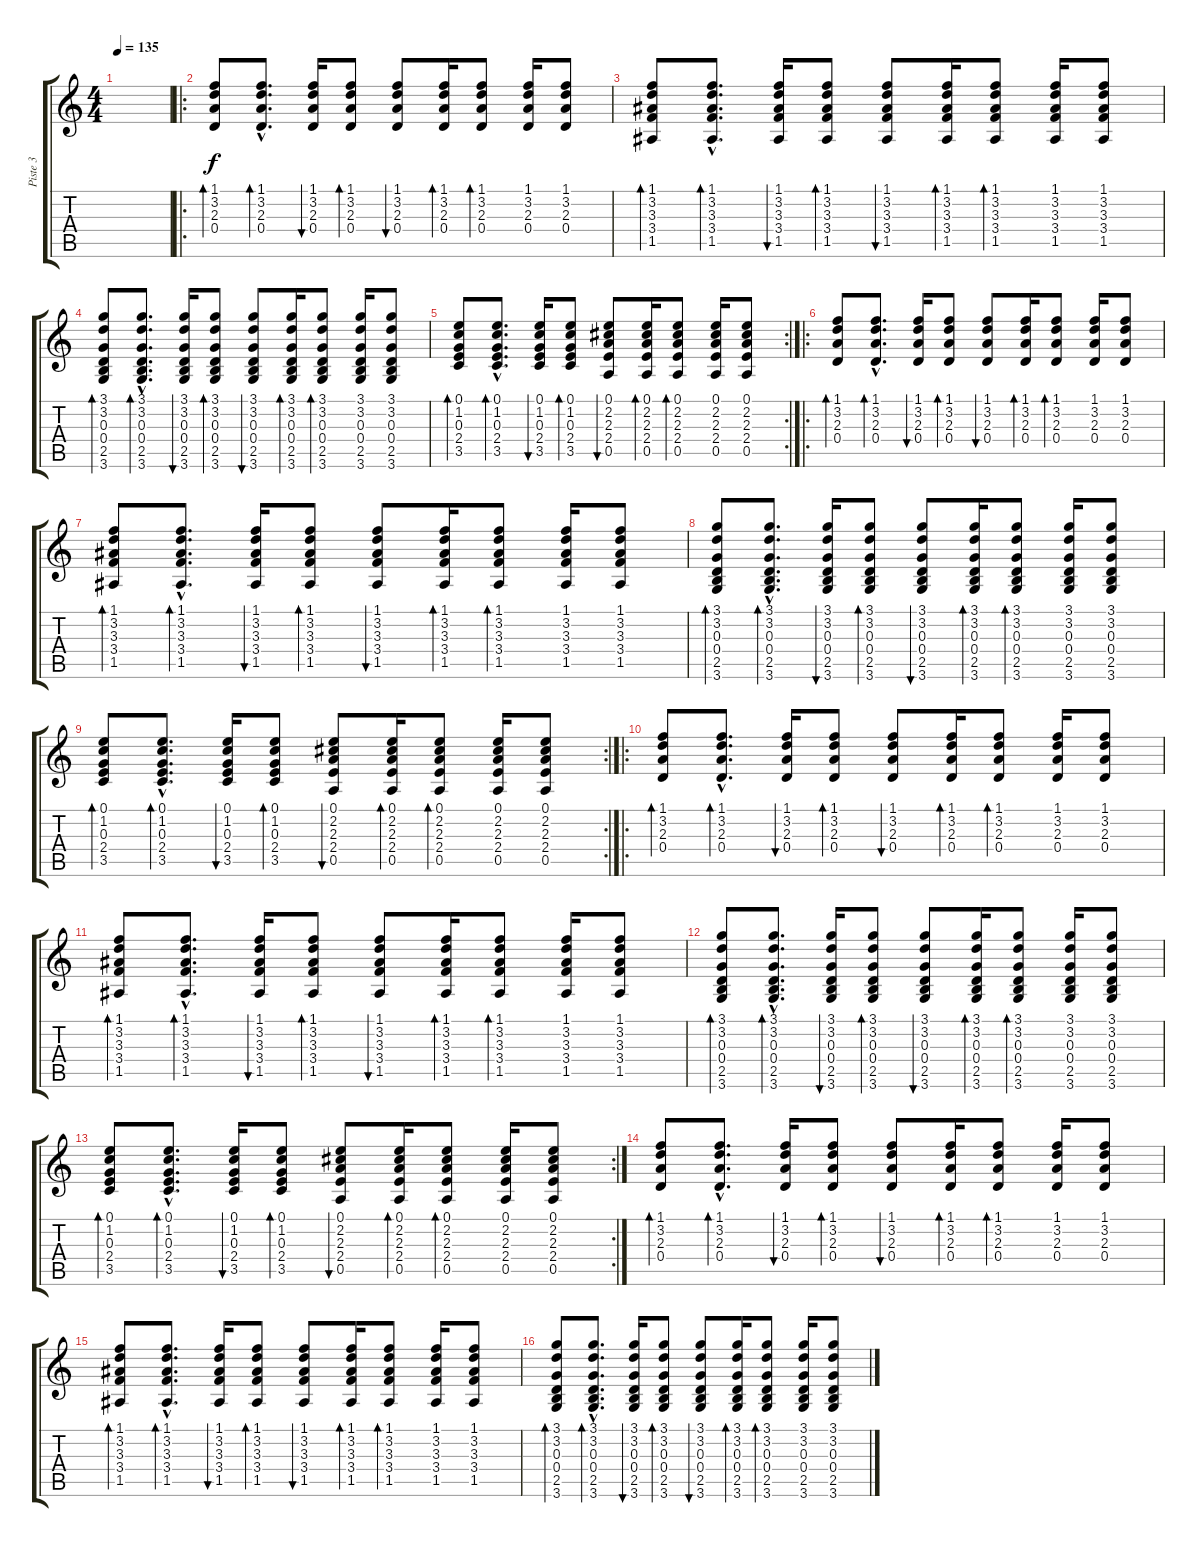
\track ("Piste 3" "Piste 3") {instrument acousticguitarsteel}
\staff {score tabs}
\tuning (E4 B3 G3 D3 A2 E2) {hide}
\ts (4 4)
\tempo 135
\clef g2
\ks c
|
\ro
(1.1 3.2 2.3 0.4).8{bd 60} (1.1{hac} 3.2{hac} 2.3{hac} 0.4{hac}).8{d bd 60} (1.1 3.2 2.3 0.4).16{bu 60} (1.1 3.2 2.3 0.4).8{bd 60} (1.1 3.2 2.3 0.4).8{bu 60} (1.1 3.2 2.3 0.4).16{bd 60} (1.1 3.2 2.3 0.4).8{bd 60} (1.1 3.2 2.3 0.4).16 (1.1 3.2 2.3 0.4).8 |
(1.1 3.2 3.3 3.4 1.5).8{bd 60} (1.1{hac} 3.2{hac} 3.3{hac} 3.4{hac} 1.5{hac}).8{d bd 60} (1.1 3.2 3.3 3.4 1.5).16{bu 60} (1.1 3.2 3.3 3.4 1.5).8{bd 60} (1.1 3.2 3.3 3.4 1.5).8{bu 60} (1.1 3.2 3.3 3.4 1.5).16{bd 60} (1.1 3.2 3.3 3.4 1.5).8{bd 60} (1.1 3.2 3.3 3.4 1.5).16 (1.1 3.2 3.3 3.4 1.5).8 |
(3.1 3.2 0.3 0.4 2.5 3.6).8{bd 60} (3.1{hac} 3.2{hac} 0.3{hac} 0.4{hac} 2.5{hac} 3.6{hac}).8{d bd 60} (3.1 3.2 0.3 0.4 2.5 3.6).16{bu 60} (3.1 3.2 0.3 0.4 2.5 3.6).8{bd 60} (3.1 3.2 0.3 0.4 2.5 3.6).8{bu 60} (3.1 3.2 0.3 0.4 2.5 3.6).16{bd 60} (3.1 3.2 0.3 0.4 2.5 3.6).8{bd 60} (3.1 3.2 0.3 0.4 2.5 3.6).16 (3.1 3.2 0.3 0.4 2.5 3.6).8 |
\rc 2
(0.1 1.2 0.3 2.4 3.5).8{bd 60} (0.1{hac} 1.2{hac} 0.3{hac} 2.4{hac} 3.5{hac}).8{d bd 60} (0.1 1.2 0.3 2.4 3.5).16{bu 60} (0.1 1.2 0.3 2.4 3.5).8{bd 60} (0.1 2.2 2.3 2.4 0.5).8{bu 60} (0.1 2.2 2.3 2.4 0.5).16{bd 60} (0.1 2.2 2.3 2.4 0.5).8{bd 60} (0.1 2.2 2.3 2.4 0.5).16 (0.1 2.2 2.3 2.4 0.5).8 |
\ro
(1.1 3.2 2.3 0.4).8{bd 60} (1.1{hac} 3.2{hac} 2.3{hac} 0.4{hac}).8{d bd 60} (1.1 3.2 2.3 0.4).16{bu 60} (1.1 3.2 2.3 0.4).8{bd 60} (1.1 3.2 2.3 0.4).8{bu 60} (1.1 3.2 2.3 0.4).16{bd 60} (1.1 3.2 2.3 0.4).8{bd 60} (1.1 3.2 2.3 0.4).16 (1.1 3.2 2.3 0.4).8 |
(1.1 3.2 3.3 3.4 1.5).8{bd 60} (1.1{hac} 3.2{hac} 3.3{hac} 3.4{hac} 1.5{hac}).8{d bd 60} (1.1 3.2 3.3 3.4 1.5).16{bu 60} (1.1 3.2 3.3 3.4 1.5).8{bd 60} (1.1 3.2 3.3 3.4 1.5).8{bu 60} (1.1 3.2 3.3 3.4 1.5).16{bd 60} (1.1 3.2 3.3 3.4 1.5).8{bd 60} (1.1 3.2 3.3 3.4 1.5).16 (1.1 3.2 3.3 3.4 1.5).8 |
(3.1 3.2 0.3 0.4 2.5 3.6).8{bd 60} (3.1{hac} 3.2{hac} 0.3{hac} 0.4{hac} 2.5{hac} 3.6{hac}).8{d bd 60} (3.1 3.2 0.3 0.4 2.5 3.6).16{bu 60} (3.1 3.2 0.3 0.4 2.5 3.6).8{bd 60} (3.1 3.2 0.3 0.4 2.5 3.6).8{bu 60} (3.1 3.2 0.3 0.4 2.5 3.6).16{bd 60} (3.1 3.2 0.3 0.4 2.5 3.6).8{bd 60} (3.1 3.2 0.3 0.4 2.5 3.6).16 (3.1 3.2 0.3 0.4 2.5 3.6).8 |
\rc 2
(0.1 1.2 0.3 2.4 3.5).8{bd 60} (0.1{hac} 1.2{hac} 0.3{hac} 2.4{hac} 3.5{hac}).8{d bd 60} (0.1 1.2 0.3 2.4 3.5).16{bu 60} (0.1 1.2 0.3 2.4 3.5).8{bd 60} (0.1 2.2 2.3 2.4 0.5).8{bu 60} (0.1 2.2 2.3 2.4 0.5).16{bd 60} (0.1 2.2 2.3 2.4 0.5).8{bd 60} (0.1 2.2 2.3 2.4 0.5).16 (0.1 2.2 2.3 2.4 0.5).8 |
\ro
(1.1 3.2 2.3 0.4).8{bd 60} (1.1{hac} 3.2{hac} 2.3{hac} 0.4{hac}).8{d bd 60} (1.1 3.2 2.3 0.4).16{bu 60} (1.1 3.2 2.3 0.4).8{bd 60} (1.1 3.2 2.3 0.4).8{bu 60} (1.1 3.2 2.3 0.4).16{bd 60} (1.1 3.2 2.3 0.4).8{bd 60} (1.1 3.2 2.3 0.4).16 (1.1 3.2 2.3 0.4).8 |
(1.1 3.2 3.3 3.4 1.5).8{bd 60} (1.1{hac} 3.2{hac} 3.3{hac} 3.4{hac} 1.5{hac}).8{d bd 60} (1.1 3.2 3.3 3.4 1.5).16{bu 60} (1.1 3.2 3.3 3.4 1.5).8{bd 60} (1.1 3.2 3.3 3.4 1.5).8{bu 60} (1.1 3.2 3.3 3.4 1.5).16{bd 60} (1.1 3.2 3.3 3.4 1.5).8{bd 60} (1.1 3.2 3.3 3.4 1.5).16 (1.1 3.2 3.3 3.4 1.5).8 |
(3.1 3.2 0.3 0.4 2.5 3.6).8{bd 60} (3.1{hac} 3.2{hac} 0.3{hac} 0.4{hac} 2.5{hac} 3.6{hac}).8{d bd 60} (3.1 3.2 0.3 0.4 2.5 3.6).16{bu 60} (3.1 3.2 0.3 0.4 2.5 3.6).8{bd 60} (3.1 3.2 0.3 0.4 2.5 3.6).8{bu 60} (3.1 3.2 0.3 0.4 2.5 3.6).16{bd 60} (3.1 3.2 0.3 0.4 2.5 3.6).8{bd 60} (3.1 3.2 0.3 0.4 2.5 3.6).16 (3.1 3.2 0.3 0.4 2.5 3.6).8 |
\rc 2
(0.1 1.2 0.3 2.4 3.5).8{bd 60} (0.1{hac} 1.2{hac} 0.3{hac} 2.4{hac} 3.5{hac}).8{d bd 60} (0.1 1.2 0.3 2.4 3.5).16{bu 60} (0.1 1.2 0.3 2.4 3.5).8{bd 60} (0.1 2.2 2.3 2.4 0.5).8{bu 60} (0.1 2.2 2.3 2.4 0.5).16{bd 60} (0.1 2.2 2.3 2.4 0.5).8{bd 60} (0.1 2.2 2.3 2.4 0.5).16 (0.1 2.2 2.3 2.4 0.5).8 |
(1.1 3.2 2.3 0.4).8{bd 60} (1.1{hac} 3.2{hac} 2.3{hac} 0.4{hac}).8{d bd 60} (1.1 3.2 2.3 0.4).16{bu 60} (1.1 3.2 2.3 0.4).8{bd 60} (1.1 3.2 2.3 0.4).8{bu 60} (1.1 3.2 2.3 0.4).16{bd 60} (1.1 3.2 2.3 0.4).8{bd 60} (1.1 3.2 2.3 0.4).16 (1.1 3.2 2.3 0.4).8 |
(1.1 3.2 3.3 3.4 1.5).8{bd 60} (1.1{hac} 3.2{hac} 3.3{hac} 3.4{hac} 1.5{hac}).8{d bd 60} (1.1 3.2 3.3 3.4 1.5).16{bu 60} (1.1 3.2 3.3 3.4 1.5).8{bd 60} (1.1 3.2 3.3 3.4 1.5).8{bu 60} (1.1 3.2 3.3 3.4 1.5).16{bd 60} (1.1 3.2 3.3 3.4 1.5).8{bd 60} (1.1 3.2 3.3 3.4 1.5).16 (1.1 3.2 3.3 3.4 1.5).8 |
(3.1 3.2 0.3 0.4 2.5 3.6).8{bd 60} (3.1{hac} 3.2{hac} 0.3{hac} 0.4{hac} 2.5{hac} 3.6{hac}).8{d bd 60} (3.1 3.2 0.3 0.4 2.5 3.6).16{bu 60} (3.1 3.2 0.3 0.4 2.5 3.6).8{bd 60} (3.1 3.2 0.3 0.4 2.5 3.6).8{bu 60} (3.1 3.2 0.3 0.4 2.5 3.6).16{bd 60} (3.1 3.2 0.3 0.4 2.5 3.6).8{bd 60} (3.1 3.2 0.3 0.4 2.5 3.6).16 (3.1 3.2 0.3 0.4 2.5 3.6).8
